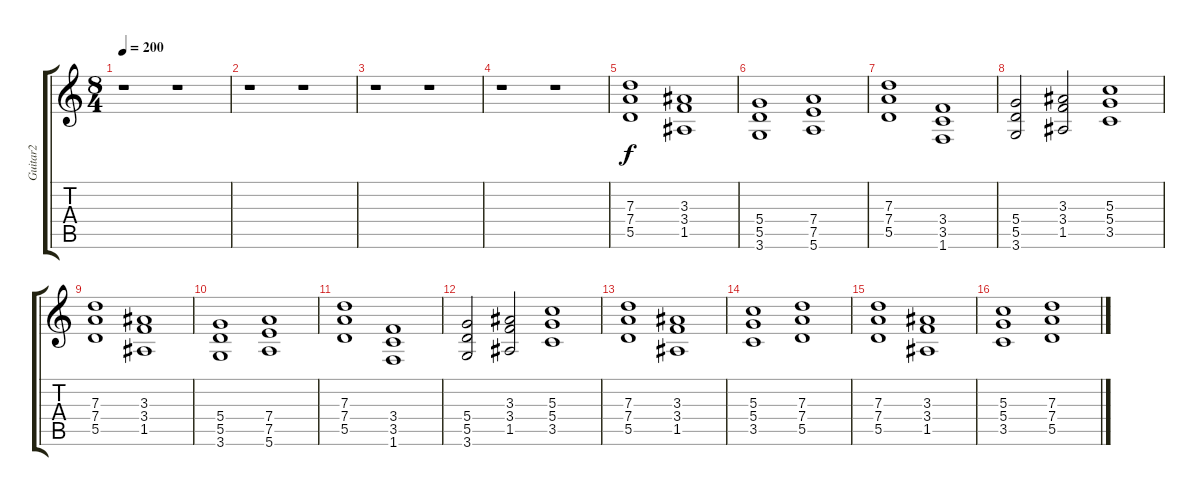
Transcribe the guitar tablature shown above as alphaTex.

\track ("Guitar2" "Guitar2") {instrument overdrivenguitar}
\staff {score tabs}
\tuning (E4 B3 G3 D3 A2 E2) {hide}
\ts (8 4)
\tempo 200
\clef g2
\ks c
r.1{dy ff} r.1 |
r.1 r.1 |
r.1 r.1 |
r.1 r.1 |
(7.3 7.4 5.5).1{dy f} (3.3 3.4 1.5).1 |
(5.4 5.5 3.6).1 (7.4 7.5 5.6).1 |
(7.3 7.4 5.5).1 (3.4 3.5 1.6).1 |
(5.4 5.5 3.6).2 (3.3 3.4 1.5).2 (5.3 5.4 3.5).1 |
(7.3 7.4 5.5).1 (3.3 3.4 1.5).1 |
(5.4 5.5 3.6).1 (7.4 7.5 5.6).1 |
(7.3 7.4 5.5).1 (3.4 3.5 1.6).1 |
(5.4 5.5 3.6).2 (3.3 3.4 1.5).2 (5.3 5.4 3.5).1 |
(7.3 7.4 5.5).1 (3.3 3.4 1.5).1 |
(5.3 5.4 3.5).1 (7.3 7.4 5.5).1 |
(7.3 7.4 5.5).1 (3.3 3.4 1.5).1 |
(5.3 5.4 3.5).1 (7.3 7.4 5.5).1
